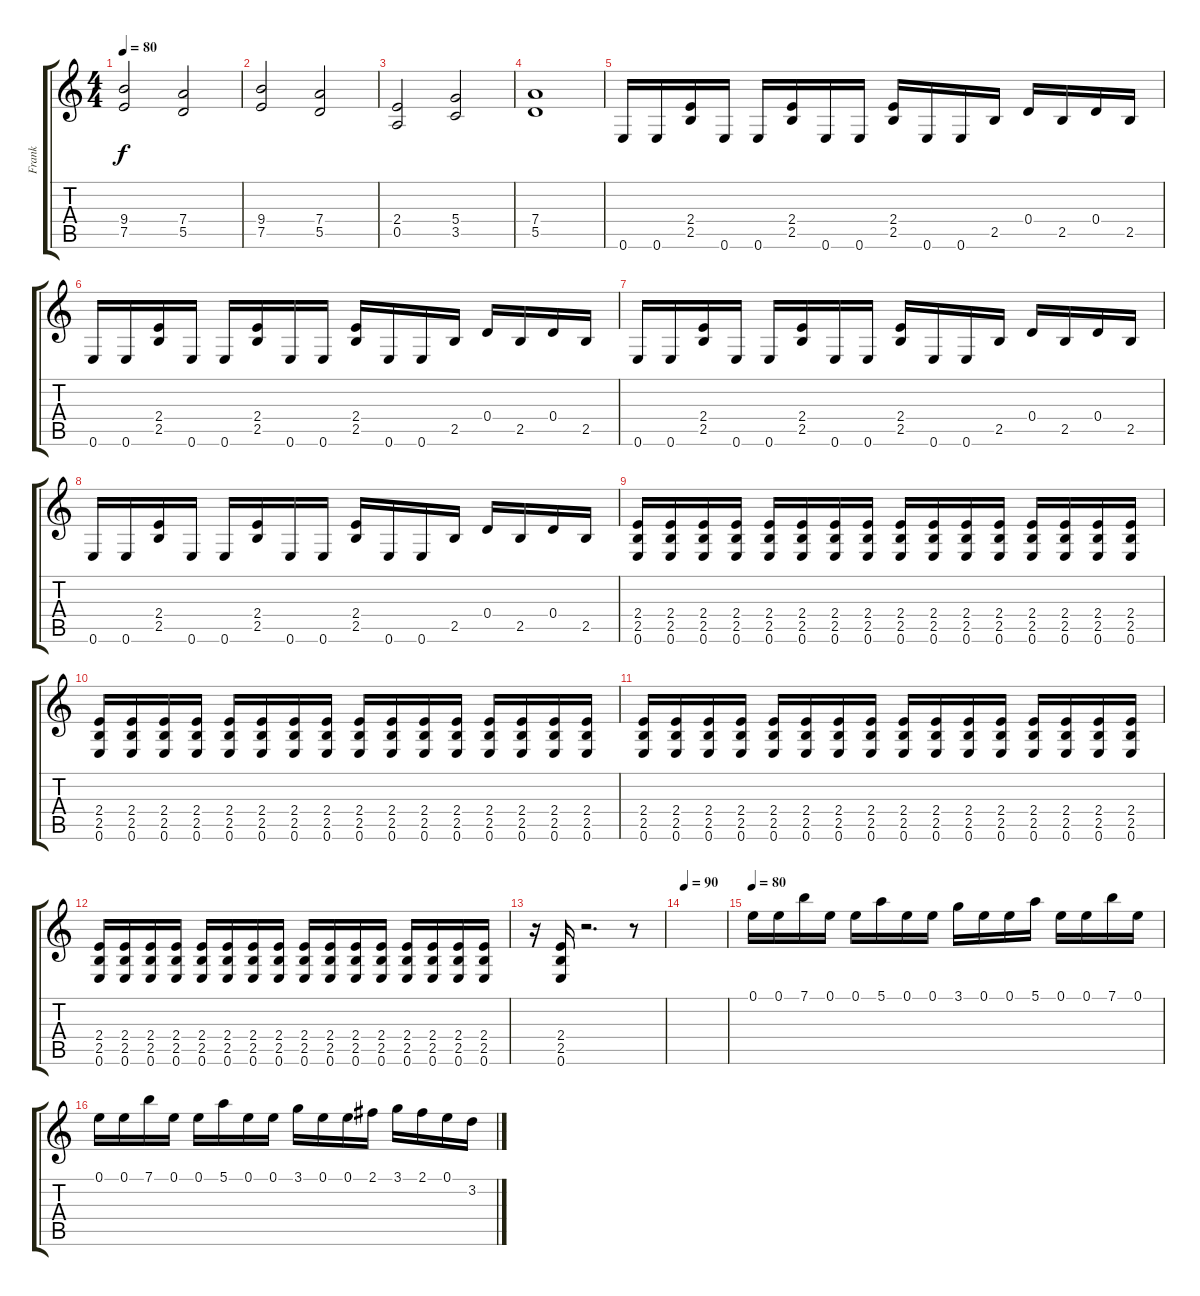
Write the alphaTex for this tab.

\track ("Frank" "Frank") {instrument overdrivenguitar}
\staff {score tabs}
\tuning (E4 B3 G3 D3 A2 E2) {hide}
\ts (4 4)
\tempo 80
\clef g2
\ks c
(9.4 7.5).2{dy f} (7.4 5.5).2 |
(9.4 7.5).2 (7.4 5.5).2 |
(2.4 0.5).2 (5.4 3.5).2 |
(7.4 5.5).1 |
0.6.16 0.6.16 (2.4 2.5).16 0.6.16 0.6.16 (2.4 2.5).16 0.6.16 0.6.16 (2.4 2.5).16 0.6.16 0.6.16 2.5.16 0.4.16 2.5.16 0.4.16 2.5.16 |
0.6.16 0.6.16 (2.4 2.5).16 0.6.16 0.6.16 (2.4 2.5).16 0.6.16 0.6.16 (2.4 2.5).16 0.6.16 0.6.16 2.5.16 0.4.16 2.5.16 0.4.16 2.5.16 |
0.6.16 0.6.16 (2.4 2.5).16 0.6.16 0.6.16 (2.4 2.5).16 0.6.16 0.6.16 (2.4 2.5).16 0.6.16 0.6.16 2.5.16 0.4.16 2.5.16 0.4.16 2.5.16 |
0.6.16 0.6.16 (2.4 2.5).16 0.6.16 0.6.16 (2.4 2.5).16 0.6.16 0.6.16 (2.4 2.5).16 0.6.16 0.6.16 2.5.16 0.4.16 2.5.16 0.4.16 2.5.16 |
(2.4 2.5 0.6).16{volume 8} (2.4 2.5 0.6).16 (2.4 2.5 0.6).16 (2.4 2.5 0.6).16 (2.4 2.5 0.6).16 (2.4 2.5 0.6).16 (2.4 2.5 0.6).16 (2.4 2.5 0.6).16 (2.4 2.5 0.6).16 (2.4 2.5 0.6).16 (2.4 2.5 0.6).16 (2.4 2.5 0.6).16 (2.4 2.5 0.6).16 (2.4 2.5 0.6).16 (2.4 2.5 0.6).16 (2.4 2.5 0.6).16 |
(2.4 2.5 0.6).16 (2.4 2.5 0.6).16 (2.4 2.5 0.6).16 (2.4 2.5 0.6).16 (2.4 2.5 0.6).16 (2.4 2.5 0.6).16 (2.4 2.5 0.6).16 (2.4 2.5 0.6).16 (2.4 2.5 0.6).16 (2.4 2.5 0.6).16 (2.4 2.5 0.6).16 (2.4 2.5 0.6).16 (2.4 2.5 0.6).16 (2.4 2.5 0.6).16 (2.4 2.5 0.6).16 (2.4 2.5 0.6).16 |
(2.4 2.5 0.6).16 (2.4 2.5 0.6).16 (2.4 2.5 0.6).16 (2.4 2.5 0.6).16 (2.4 2.5 0.6).16 (2.4 2.5 0.6).16 (2.4 2.5 0.6).16 (2.4 2.5 0.6).16 (2.4 2.5 0.6).16 (2.4 2.5 0.6).16 (2.4 2.5 0.6).16 (2.4 2.5 0.6).16 (2.4 2.5 0.6).16 (2.4 2.5 0.6).16 (2.4 2.5 0.6).16 (2.4 2.5 0.6).16 |
(2.4 2.5 0.6).16 (2.4 2.5 0.6).16 (2.4 2.5 0.6).16 (2.4 2.5 0.6).16 (2.4 2.5 0.6).16 (2.4 2.5 0.6).16 (2.4 2.5 0.6).16 (2.4 2.5 0.6).16 (2.4 2.5 0.6).16 (2.4 2.5 0.6).16 (2.4 2.5 0.6).16 (2.4 2.5 0.6).16 (2.4 2.5 0.6).16 (2.4 2.5 0.6).16 (2.4 2.5 0.6).16 (2.4 2.5 0.6).16 |
r.16{volume 10} (2.4 2.5 0.6).16 r.2{d} r.8 |
\tempo 90
|
\tempo 80
0.1.16 0.1.16 7.1.16 0.1.16 0.1.16 5.1.16 0.1.16 0.1.16 3.1.16 0.1.16 0.1.16 5.1.16 0.1.16 0.1.16 7.1.16 0.1.16 |
0.1.16 0.1.16 7.1.16 0.1.16 0.1.16 5.1.16 0.1.16 0.1.16 3.1.16 0.1.16 0.1.16 2.1.16 3.1.16 2.1.16 0.1.16 3.2.16
